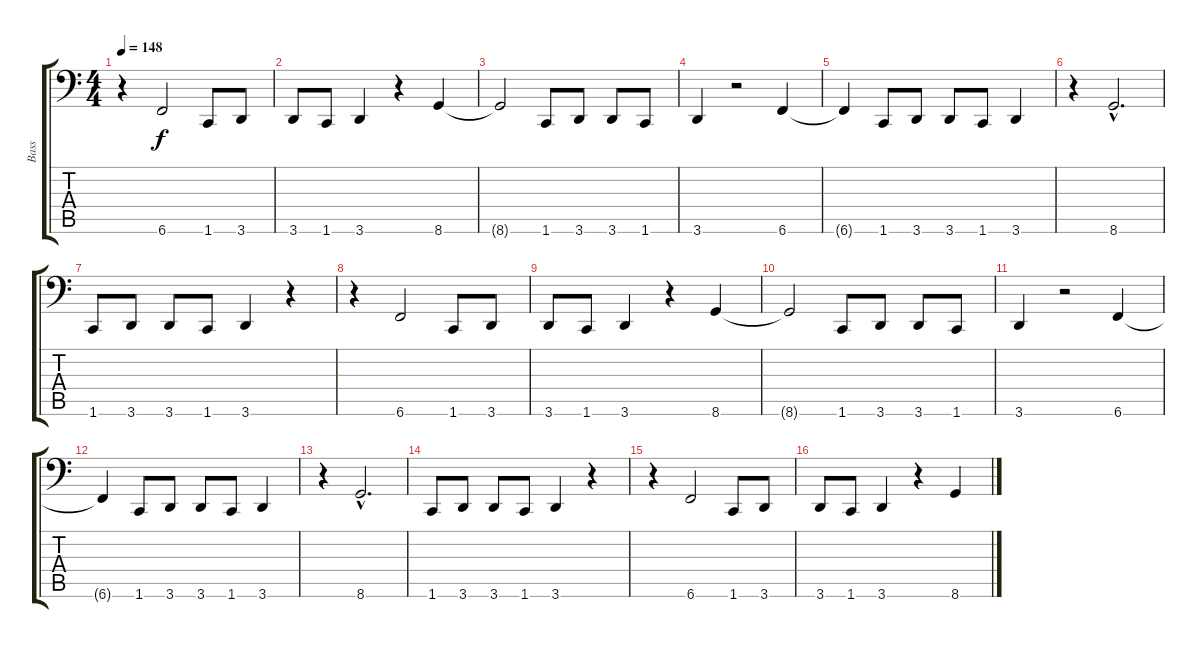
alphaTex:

\track ("Bass" "Bass") {instrument electricbassfinger}
\staff {score tabs}
\tuning (C3 G2 D2 A1 E1 B0) {hide}
\ts (4 4)
\tempo 148
\clef f4
\ks c
r.4{dy f} 6.6.2 1.6.8 3.6.8 |
3.6.8 1.6.8 3.6.4 r.4 8.6.4 |
8.6{t}.2 1.6.8 3.6.8 3.6.8 1.6.8 |
3.6.4 r.2 6.6.4 |
6.6{t}.4 1.6.8 3.6.8 3.6.8 1.6.8 3.6.4 |
r.4 8.6{hac}.2{d} |
1.6.8 3.6.8 3.6.8 1.6.8 3.6.4 r.4 |
r.4 6.6.2 1.6.8 3.6.8 |
3.6.8 1.6.8 3.6.4 r.4 8.6.4 |
8.6{t}.2 1.6.8 3.6.8 3.6.8 1.6.8 |
3.6.4 r.2 6.6.4 |
6.6{t}.4 1.6.8 3.6.8 3.6.8 1.6.8 3.6.4 |
r.4 8.6{hac}.2{d} |
1.6.8 3.6.8 3.6.8 1.6.8 3.6.4 r.4 |
r.4 6.6.2 1.6.8 3.6.8 |
3.6.8 1.6.8 3.6.4 r.4 8.6.4
